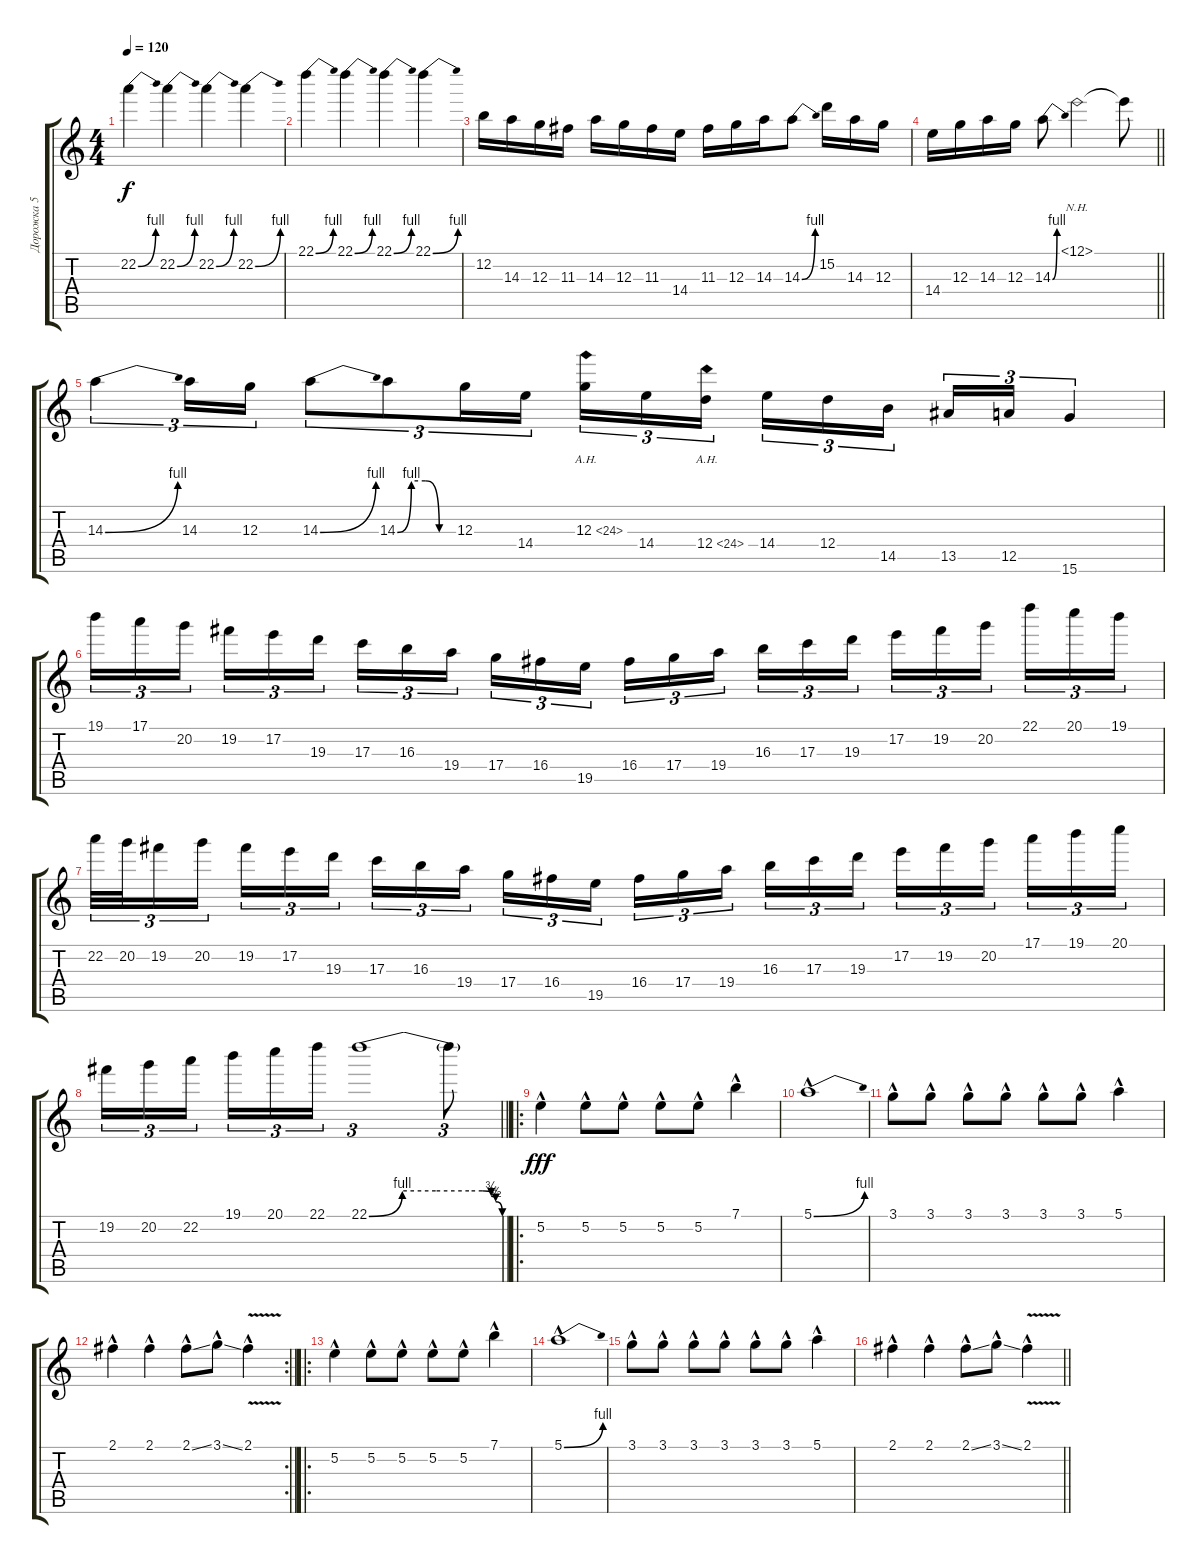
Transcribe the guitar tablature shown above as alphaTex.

\track ("Дорожка 5" "Дорожка 5") {instrument overdrivenguitar}
\staff {score tabs}
\tuning (E4 B3 G3 D3 A2 E2) {hide}
\ts (4 4)
\tempo 120
\clef g2
\ks c
22.2{be (bend 0 0 60 4)}.4{dy f} 22.2{be (bend 0 0 60 4)}.4 22.2{be (bend 0 0 60 4)}.4 22.2{be (bend 0 0 60 4)}.4 |
22.1{be (bend 0 0 60 4)}.4 22.1{be (bend 0 0 60 4)}.4 22.1{be (bend 0 0 60 4)}.4 22.1{be (bend 0 0 60 4)}.4 |
12.2.16 14.3.16 12.3.16 11.3.16 14.3.16 12.3.16 11.3.16 14.4.16 11.3.16 12.3.16 14.3.16 14.3{be (bend 0 0 60 4)}.8 15.2.16 14.3.16 12.3.16 |
\barLineRight lightlight
14.4.16 12.3.16 14.3.16 12.3.16 14.3{be (bend 0 0 60 4)}.8 12.1{nh}.2 12.1{t}.8 |
14.3{be (bend 0 0 60 4)}.4{tu (3 2)} 14.3.16{tu (3 2)} 12.3.16{tu (3 2)} 14.3{be (bend 0 0 60 4)}.8{tu (3 2)} 14.3{be (custom 0 0 15 4 30 4 45 0 60 0)}.8{tu (3 2)} 12.3.16{tu (3 2)} 14.4.16{tu (3 2)} 12.3{ah 12}.16{tu (3 2)} 14.4.16{tu (3 2)} 12.4{ah 12}.16{tu (3 2) beam splitsecondary} 14.4.16{tu (3 2)} 12.4.16{tu (3 2)} 14.5.16{tu (3 2)} 13.5.16{tu (3 2)} 12.5.16{tu (3 2)} 15.6.4{tu (3 2)} |
19.1.16{tu (3 2)} 17.1.16{tu (3 2)} 20.2.16{tu (3 2) beam splitsecondary} 19.2.16{tu (3 2)} 17.2.16{tu (3 2)} 19.3.16{tu (3 2)} 17.3.16{tu (3 2)} 16.3.16{tu (3 2)} 19.4.16{tu (3 2) beam splitsecondary} 17.4.16{tu (3 2)} 16.4.16{tu (3 2)} 19.5.16{tu (3 2)} 16.4.16{tu (3 2)} 17.4.16{tu (3 2)} 19.4.16{tu (3 2) beam splitsecondary} 16.3.16{tu (3 2)} 17.3.16{tu (3 2)} 19.3.16{tu (3 2)} 17.2.16{tu (3 2)} 19.2.16{tu (3 2)} 20.2.16{tu (3 2) beam splitsecondary} 22.1.16{tu (3 2)} 20.1.16{tu (3 2)} 19.1.16{tu (3 2)} |
22.2.32{tu (3 2)} 20.2.32{tu (3 2)} 19.2.16{tu (3 2)} 20.2.16{tu (3 2) beam splitsecondary} 19.2.16{tu (3 2)} 17.2.16{tu (3 2)} 19.3.16{tu (3 2)} 17.3.16{tu (3 2)} 16.3.16{tu (3 2)} 19.4.16{tu (3 2) beam splitsecondary} 17.4.16{tu (3 2)} 16.4.16{tu (3 2)} 19.5.16{tu (3 2)} 16.4.16{tu (3 2)} 17.4.16{tu (3 2)} 19.4.16{tu (3 2) beam splitsecondary} 16.3.16{tu (3 2)} 17.3.16{tu (3 2)} 19.3.16{tu (3 2)} 17.2.16{tu (3 2)} 19.2.16{tu (3 2)} 20.2.16{tu (3 2) beam splitsecondary} 17.1.16{tu (3 2)} 19.1.16{tu (3 2)} 20.1.16{tu (3 2)} |
\barLineRight lightlight
19.2.16{tu (3 2)} 20.2.16{tu (3 2)} 22.2.16{tu (3 2) beam splitsecondary} 19.1.16{tu (3 2)} 20.1.16{tu (3 2)} 22.1.16{tu (3 2)} 22.1{be (custom 0 0 15 4 30 4 45 4 51 4 55 3 57 2 60 0)}.1{tu (3 2)} 22.1{t}.8{tu (3 2)} |
\ro
5.2{hac}.4{dy fff} 5.2{hac}.8 5.2{hac}.8 5.2{hac}.8 5.2{hac}.8 7.1{hac}.4 |
5.1{be (bend 0 0 60 4) hac}.1 |
3.1{hac}.8 3.1{hac}.8 3.1{hac}.8 3.1{hac}.8 3.1{hac}.8 3.1{hac}.8 5.1{hac}.4 |
\rc 2
\barLineRight lightlight
2.1{hac}.4 2.1{hac}.4 2.1{ss hac}.8 3.1{ss hac}.8 2.1{v hac}.4 |
\ro
5.2{hac}.4 5.2{hac}.8 5.2{hac}.8 5.2{hac}.8 5.2{hac}.8 7.1{hac}.4 |
5.1{be (bend 0 0 60 4) hac}.1 |
3.1{hac}.8 3.1{hac}.8 3.1{hac}.8 3.1{hac}.8 3.1{hac}.8 3.1{hac}.8 5.1{hac}.4 |
\barLineRight lightlight
2.1{hac}.4 2.1{hac}.4 2.1{ss hac}.8 3.1{ss hac}.8 2.1{v hac}.4
